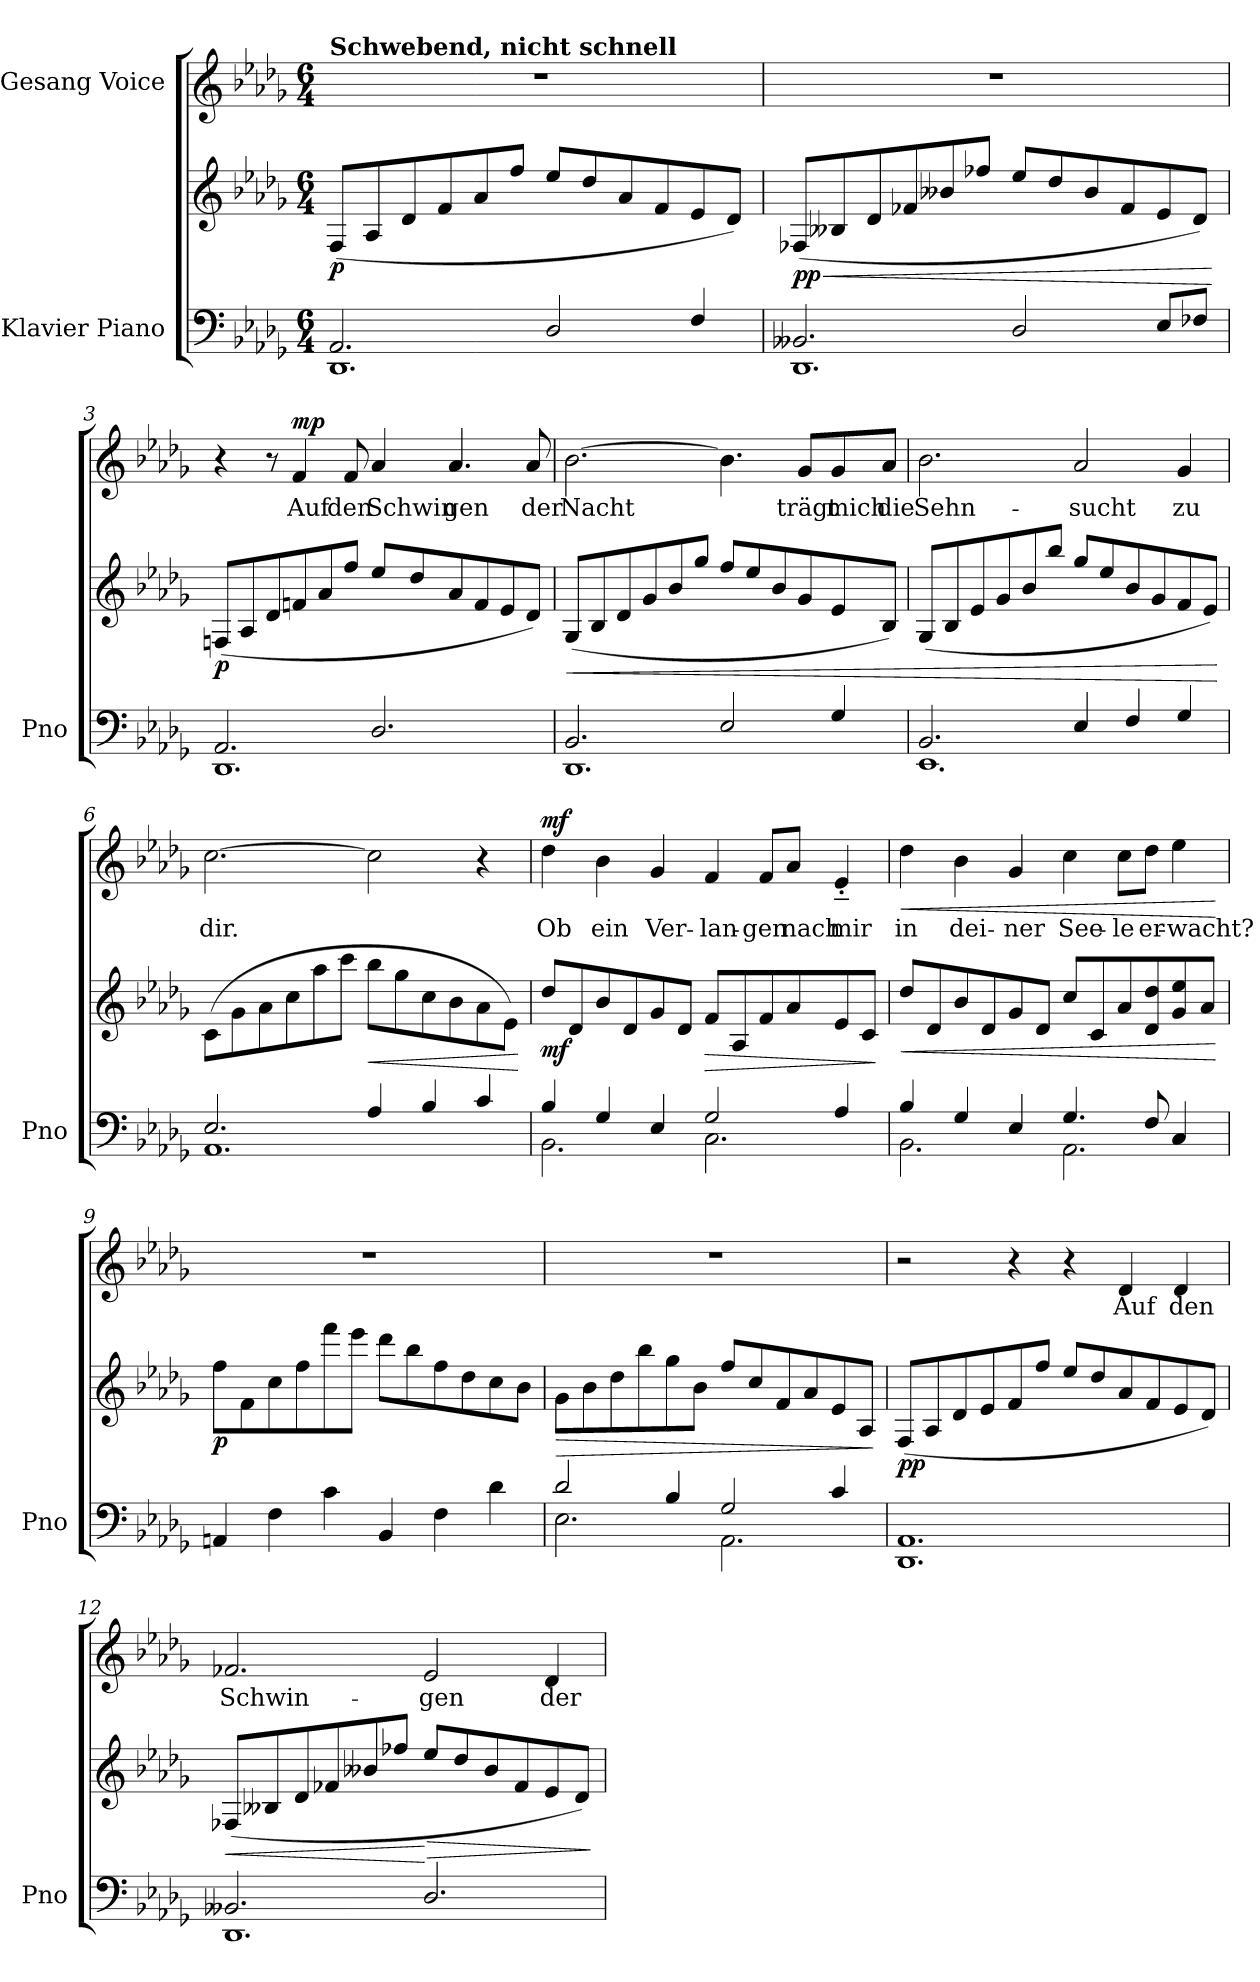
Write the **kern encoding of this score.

**kern	**kern	**dynam	**kern	**text	**dynam
*part2	*part2	*part2	*part1	*part1	*part1
*staff3	*staff2	*staff2/3	*staff1	*staff1	*staff1
*I"Klavier Piano	*	*	*I"Gesang Voice	*	*
*I'Pno	*	*	*	*	*
*clefF4	*clefG2	*	*clefG2	*	*
*k[b-e-a-d-g-]	*k[b-e-a-d-g-]	*	*k[b-e-a-d-g-]	*	*
*M6/4	*M6/4	*	*M6/4	*	*
=1	=1	=1	=1	=1	=1
*^	*	*	*	*	*
!	!	!	!	!LO:TX:a:B:t=Schwebend, nicht schnell	!	!
!	!	!	!LO:DY:b	!	!	!
2.AA-/	1.DD-	(>8F/L	p	1.r	.	.
.	.	8A-/	.	.	.	.
.	.	8d-/	.	.	.	.
.	.	8f/	.	.	.	.
.	.	8a-/	.	.	.	.
.	.	8ff/J	.	.	.	.
2D-/	.	8ee-/L	.	.	.	.
.	.	8dd-/	.	.	.	.
.	.	8a-/	.	.	.	.
.	.	8f/	.	.	.	.
4F/	.	8e-/	.	.	.	.
.	.	8d-/J)	.	.	.	.
=2	=2	=2	=2	=2	=2	=2
!	!	!	!LO:HP:b	!	!	!
!	!	!	!LO:DY:n=1:b	!	!	!
2.BB--X/	1.DD-	(>8F-X/L	< pp	1.r	.	.
.	.	8B--X/	.	.	.	.
.	.	8d-/	.	.	.	.
.	.	8f-X/	.	.	.	.
.	.	8b--X/	.	.	.	.
.	.	8ff-X/J	.	.	.	.
2D-/	.	8ee-/L	.	.	.	.
.	.	8dd-/	.	.	.	.
.	.	8b--/	.	.	.	.
.	.	8f-/	.	.	.	.
8E-/L	.	8e-/	.	.	.	.
8F-X/J	.	8d-/J)	.	.	.	.
*v	*v	*	*	*	*	*
.	.	[	.	.	.
!!LO:LB:g=z
=3	=3	=3	=3	=3	=3
*^	*	*	*	*	*
!	!	!	!LO:DY:b	!	!	!
2.AA-/	1.DD-	(>8Fn/L	p	4r	.	.
.	.	8A-/	.	.	.	.
.	.	8d-/	.	8r	.	.
!	!	!	!	!	!LO:LY:b	!LO:DY:a
.	.	8fn/	.	4f/	Auf	mp
.	.	8a-/	.	.	.	.
!	!	!	!	!	!LO:LY:b	!
.	.	8ff/J	.	8f/	den	.
!	!	!	!	!	!LO:LY:b	!
2.D-/	.	8ee-/L	.	4a-/	Schwin-	.
.	.	8dd-/	.	.	.	.
!	!	!	!	!	!LO:LY:b	!
.	.	8a-/	.	4.a-/	-gen	.
.	.	8f/	.	.	.	.
.	.	8e-/	.	.	.	.
!	!	!	!	!	!LO:LY:b	!
.	.	8d-/J)	.	8a-/	der	.
=4	=4	=4	=4	=4	=4	=4
!	!	!	!LO:HP:b	!	!LO:LY:b	!
2.BB-/	1.DD-	(>8G-/L	<	[2.b-\	Nacht	.
.	.	8B-/	.	.	.	.
.	.	8d-/	.	.	.	.
.	.	8g-/	.	.	.	.
.	.	8b-/	.	.	.	.
.	.	8gg-/J	.	.	.	.
2E-/	.	8ff/L	.	4.b-\]	.	.
.	.	8ee-/	.	.	.	.
.	.	8b-/	.	.	.	.
!	!	!	!	!	!LO:LY:b	!
.	.	8g-/	.	8g-/L	trägt	.
!	!	!	!	!	!LO:LY:b	!
4G-/	.	8e-/	.	8g-/	mich	.
!	!	!	!	!	!LO:LY:b	!
.	.	8B-/J)	.	8a-/J	die	.
!!LO:LB:g=z
=5	=5	=5	=5	=5	=5	=5
!	!	!	!	!	!LO:LY:b	!
2.BB-/	1.EE-	(>8G-/L	.	2.b-\	Sehn-	.
.	.	8B-/	.	.	.	.
.	.	8e-/	.	.	.	.
.	.	8g-/	.	.	.	.
.	.	8b-/	.	.	.	.
.	.	8bb-/J	.	.	.	.
!	!	!	!	!	!LO:LY:b	!
4E-/	.	8gg-/L	.	2a-/	-sucht	.
.	.	8ee-/	.	.	.	.
4F/	.	8b-/	.	.	.	.
.	.	8g-/	.	.	.	.
!	!	!	!	!	!LO:LY:b	!
4G-/	.	8f/	.	4g-/	zu	.
.	.	8e-/J)	.	.	.	.
*v	*v	*	*	*	*	*
.	.	[	.	.	.
!!LO:LB:g=z
=6	=6	=6	=6	=6	=6
*^	*	*	*	*	*
!	!	!	!	!	!LO:LY:b	!
2.E-/	1.AA-	(8c\L	.	[2.cc\	dir.	.
.	.	8g-\	.	.	.	.
.	.	8a-\	.	.	.	.
.	.	8cc\	.	.	.	.
.	.	8aa-\	.	.	.	.
.	.	8ccc\J	.	.	.	.
!	!	!	!LO:HP:b	!	!	!
4A-/	.	8bb-\L	<	2cc\]	.	.
.	.	8gg-\	.	.	.	.
4B-/	.	8cc\	.	.	.	.
.	.	8b-\	.	.	.	.
4c/	.	8a-\	.	4r	.	.
.	.	8e-\J)	.	.	.	.
*v	*v	*	*	*	*	*
.	.	[	.	.	.
=7	=7	=7	=7	=7	=7
*^	*	*	*	*	*
!	!	!	!LO:DY:b	!	!LO:LY:b	!LO:DY:a
4B-/	2.BB-\	8dd-/L	mf	4dd-\	Ob	mf
.	.	8d-/	.	.	.	.
!	!	!	!	!	!LO:LY:b	!
4G-/	.	8b-/	.	4b-\	ein	.
.	.	8d-/	.	.	.	.
!	!	!	!	!	!LO:LY:b	!
4E-/	.	8g-/	.	4g-/	Ver-	.
.	.	8d-/J	.	.	.	.
!	!	!	!LO:HP:b	!	!LO:LY:b	!
2G-/	2.C\	8f/L	>	4f/	-lan-	.
.	.	8A-/	.	.	.	.
!	!	!	!	!	!LO:LY:b	!
.	.	8f/	.	8f/L	-gen	.
!	!	!	!	!	!LO:LY:b	!
.	.	8a-/	.	8a-/J	nach	.
!	!	!	!	!	!LO:LY:b	!
4A-/	.	8e-/	.	4e-'~/	mir	.
.	.	8c/J	.	.	.	.
*v	*v	*	*	*	*	*
.	.	]	.	.	.
!!LO:PB:g=z
=8	=8	=8	=8	=8	=8
*^	*	*	*	*	*
!	!	!	!LO:HP:b	!	!LO:LY:b	!LO:HP:b
4B-/	2.BB-\	8dd-/L	<	4dd-\	in	<
.	.	8d-/	.	.	.	.
!	!	!	!	!	!LO:LY:b	!
4G-/	.	8b-/	.	4b-\	dei-	.
.	.	8d-/	.	.	.	.
!	!	!	!	!	!LO:LY:b	!
4E-/	.	8g-/	.	4g-/	-ner	.
.	.	8d-/J	.	.	.	.
!	!	!	!	!	!LO:LY:b	!
4.G-/	2.AA-\	8cc/L	.	4cc\	See-	.
.	.	8c/	.	.	.	.
!	!	!	!	!	!LO:LY:b	!
.	.	8a-/	.	8cc\L	-le	.
!	!	!	!	!	!LO:LY:b	!
8F/	.	8d-/ 8dd-/	.	8dd-\J	er-	.
!	!	!	!	!	!LO:LY:b	!
4C/	.	8g-/ 8ee-/	.	4ee-\	-wacht?	.
.	.	8a-/J	.	.	.	.
*v	*v	*	*	*	*	*
.	.	[	.	.	[
!!LO:LB:g=z
=9	=9	=9	=9	=9	=9
!	!	!LO:DY:b	!	!	!
4AAn/	8ff\L	p	1.r	.	.
.	8f\	.	.	.	.
4F\	8cc\	.	.	.	.
.	8ff\	.	.	.	.
4c\	8fff\	.	.	.	.
.	8eee-\J	.	.	.	.
4BB-/	8ddd-\L	.	.	.	.
.	8bb-\	.	.	.	.
4F\	8ff\	.	.	.	.
.	8dd-\	.	.	.	.
4d-\	8cc\	.	.	.	.
.	8b-\J	.	.	.	.
=10	=10	=10	=10	=10	=10
*^	*	*	*	*	*
!	!	!	!LO:HP:b	!	!	!
2d-/	2.E-\	8g-\L	>	1.r	.	.
.	.	8b-\	.	.	.	.
.	.	8dd-\	.	.	.	.
.	.	8bb-\	.	.	.	.
4B-/	.	8gg-\	.	.	.	.
.	.	8b-\J	.	.	.	.
2G-/	2.AA-\	8ff/L	.	.	.	.
.	.	8cc/	.	.	.	.
.	.	8f/	.	.	.	.
.	.	8a-/	.	.	.	.
4c/	.	8e-/	.	.	.	.
.	.	8A-/J	.	.	.	.
*v	*v	*	*	*	*	*
.	.	]	.	.	.
!!LO:LB:g=z
=11	=11	=11	=11	=11	=11
!	!	!LO:DY:b	!	!	!
1.DD- 1.AA-	(>8F/L	pp	2r	.	.
.	8A-/	.	.	.	.
.	8d-/	.	.	.	.
.	8e-/	.	.	.	.
.	8f/	.	4r	.	.
.	8ff/J	.	.	.	.
.	8ee-/L	.	4r	.	.
.	8dd-/	.	.	.	.
!	!	!	!	!LO:LY:b	!
.	8a-/	.	4d-/	Auf	.
.	8f/	.	.	.	.
!	!	!	!	!LO:LY:b	!
.	8e-/	.	4d-/	den	.
.	8d-/J)	.	.	.	.
!!LO:PB:g=z
=12	=12	=12	=12	=12	=12
*^	*	*	*	*	*
!	!	!	!LO:HP:b	!	!LO:LY:b	!
2.BB--X/	1.DD-	(>8F-X/L	<	2.f-X/	Schwin-	.
.	.	8B--X/	.	.	.	.
.	.	8d-/	.	.	.	.
.	.	8f-X/	.	.	.	.
.	.	8b--X/	.	.	.	.
.	.	8ff-X/J	.	.	.	.
!	!	!	!LO:HP:n=1:b	!	!LO:LY:b	!
2.D-/	.	8ee-/L	[ >	2e-/	-gen	.
.	.	8dd-/	.	.	.	.
.	.	8b--/	.	.	.	.
.	.	8f-/	.	.	.	.
!	!	!	!	!	!LO:LY:b	!
.	.	8e-/	.	4d-/	der	.
.	.	8d-/J)	.	.	.	.
*v	*v	*	*	*	*	*
.	.	]	.	.	.
=	=	=	=	=	=
*-	*-	*-	*-	*-	*-
